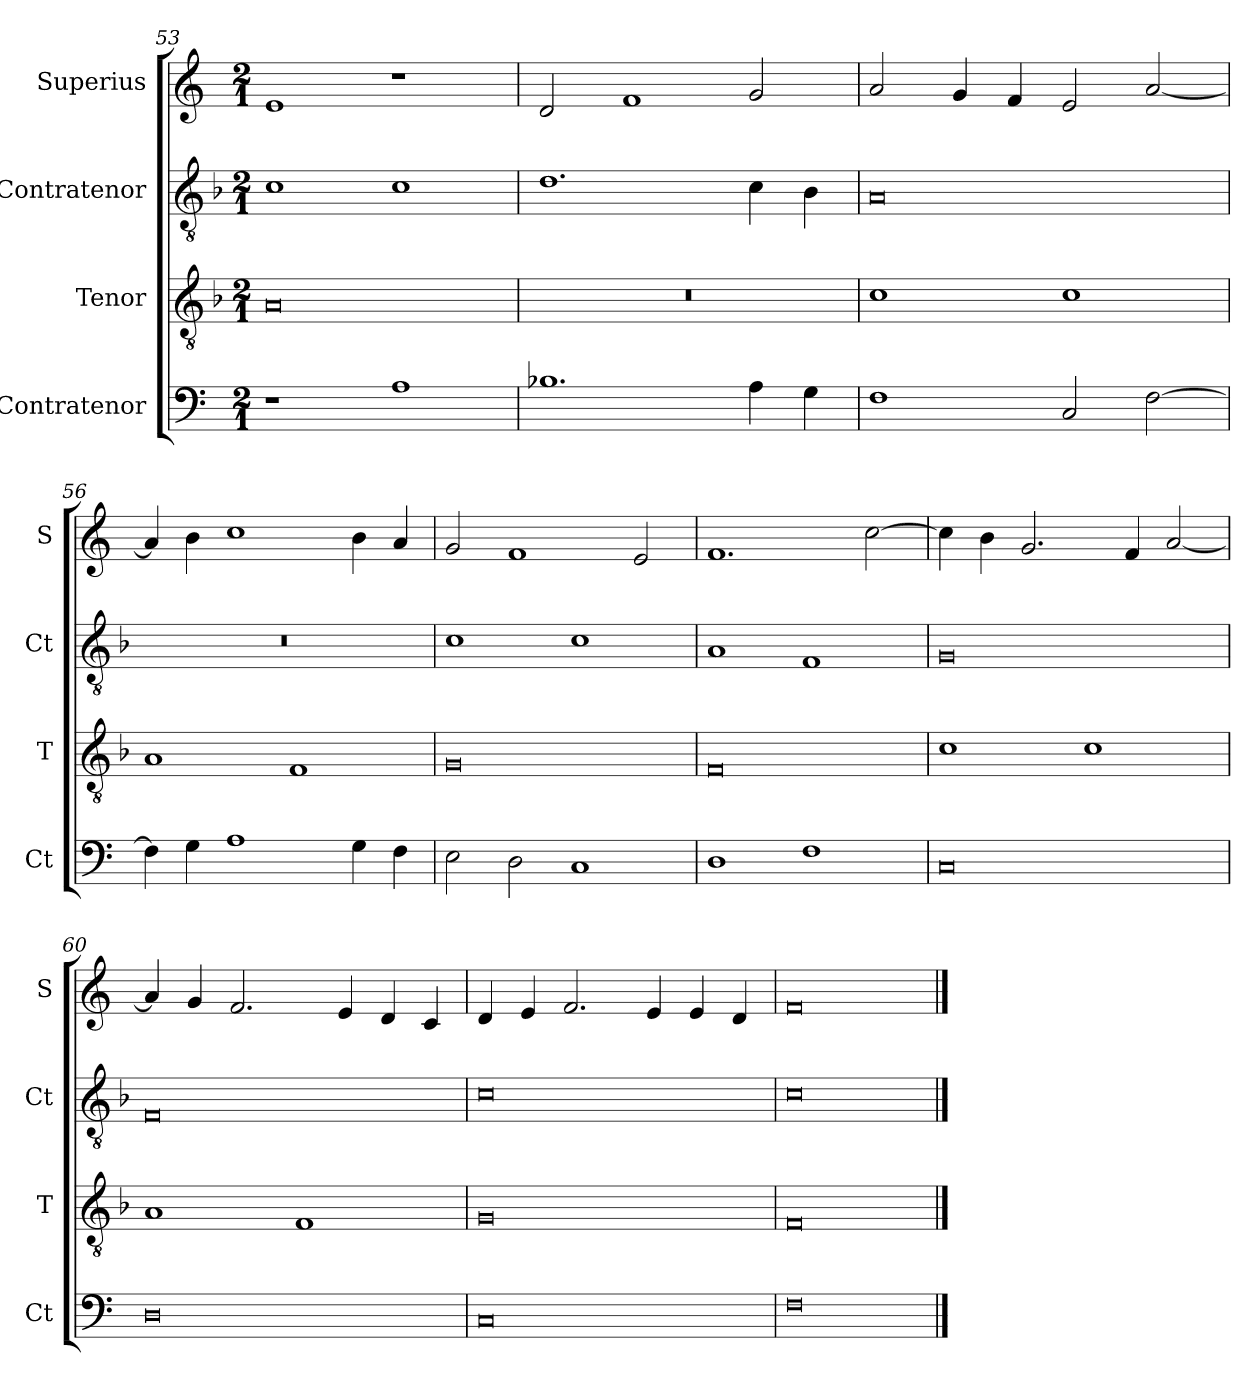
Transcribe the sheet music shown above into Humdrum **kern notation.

**kern	**kern	**kern	**kern
*part4	*part3	*part2	*part1
*staff4	*staff3	*staff2	*staff1
*I"Contratenor	*I"Tenor	*I"Contratenor	*I"Superius
*I'Ct	*I'T	*I'Ct	*I'S
*clefF4	*clefGv2	*clefGv2	*clefG2
*k[]	*k[b-]	*k[b-]	*k[]
*M2/1	*M2/1	*M2/1	*M2/1
=53	=53	=53	=53
1r	0A	1c	1e
1A	.	1c	1r
=54	=54	=54	=54
1.B-X	0r	1.d	2d
.	.	.	1f
4A	.	4c	2g
4G	.	4B-	.
=55	=55	=55	=55
1F	1c	0A	2a
.	.	.	4g
.	.	.	4f
2C	1c	.	2e
[2F	.	.	[2a
=56	=56	=56	=56
4F]	1A	0r	4a]
4G	.	.	4b
1A	.	.	1cc
.	1F	.	.
4G	.	.	4b
4F	.	.	4a
=57	=57	=57	=57
2E	0G	1c	2g
2D	.	.	1f
1C	.	1c	.
.	.	.	2e
=58	=58	=58	=58
1D	0F	1A	1.f
1F	.	1F	.
.	.	.	[2cc
=59	=59	=59	=59
0C	1c	0G	4cc]
.	.	.	4b
.	.	.	2.g
.	1c	.	.
.	.	.	4f
.	.	.	[2a
=60	=60	=60	=60
0D	1A	0F	4a]
.	.	.	4g
.	.	.	2.f
.	1F	.	.
.	.	.	4e
.	.	.	4d
.	.	.	4c
=61	=61	=61	=61
0C	0G	0c	4d
.	.	.	4e
.	.	.	2.f
.	.	.	4e
.	.	.	4e
.	.	.	4d
=62	=62	=62	=62
0F	0F	0c	0f
==	==	==	==
*-	*-	*-	*-
